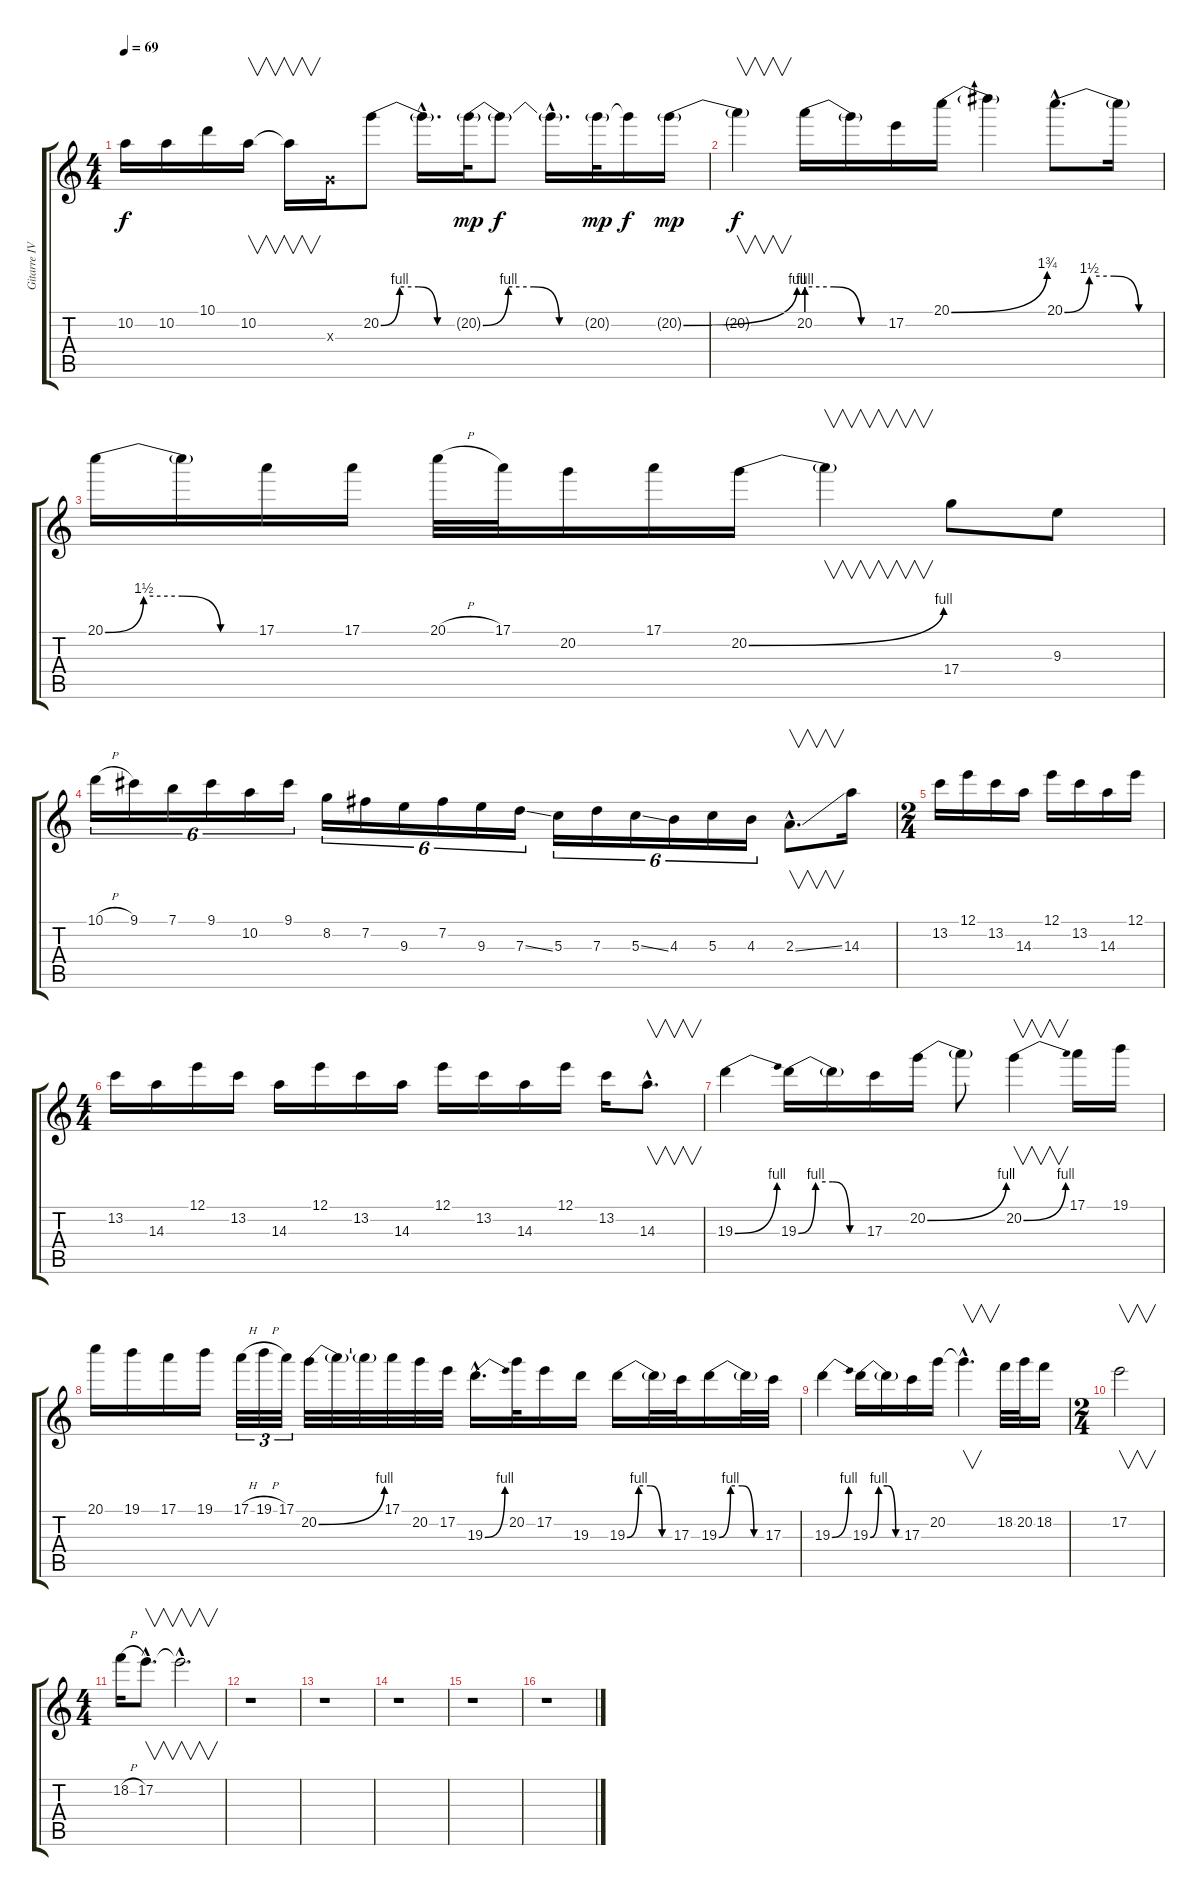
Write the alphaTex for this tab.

\track ("Gitarre IV (solo)" "Gitarre IV") {instrument overdrivenguitar}
\staff {score tabs}
\tuning (E4 B3 G3 D3 A2 E2) {hide}
\ts (4 4)
\tempo 69
\clef g2
\ks c
10.2{t}.16{dy f} 10.2.16 10.1.16 10.2.16{v} 10.2{t}.16{v} 0.3{x}.16 20.2{be (custom 0 0 15 4 30 4 45 0 60 0)}.8 20.2{hac t}.16{d} 20.2{be (custom 0 0 15 4 30 4 45 0 60 0) g}.32{dy mp} 20.2{t}.8{dy f} 20.2{hac t}.16{d} 20.2{g}.32{dy mp} 20.2{t}.16{dy f} 20.2{be (bend 0 0 60 4) g}.16{dy mp} |
20.2{t}.4{v dy f} 20.2{be (custom 0 4 20 4 40 0 60 0)}.16 20.2{t}.16 17.2.16 20.1{be (bend 0 0 60 7)}.16 20.1{t}.4 20.1{be (custom 0 0 15 6 30 6 45 0 60 0) hac}.8{d} 20.1{t}.16 |
20.1{be (custom 0 0 15 6 30 6 45 0 60 0)}.16 20.1{t}.16 17.1.16 17.1.16 20.1{h}.32 17.1.32 20.2.16 17.1.16 20.2{be (bend 0 0 60 4)}.16 20.2{t}.4{v} 17.4.8 9.3.8 |
10.1{h}.16{tu (6 4)} 9.1.16{tu (6 4)} 7.1.16{tu (6 4)} 9.1.16{tu (6 4)} 10.2.16{tu (6 4)} 9.1.16{tu (6 4)} 8.2.16{tu (6 4)} 7.2.16{tu (6 4)} 9.3.16{tu (6 4)} 7.2.16{tu (6 4)} 9.3.16{tu (6 4)} 7.3{ss}.16{tu (6 4)} 5.3.16{tu (6 4)} 7.3.16{tu (6 4)} 5.3{ss}.16{tu (6 4)} 4.3.16{tu (6 4)} 5.3.16{tu (6 4)} 4.3.16{tu (6 4)} 2.3{ss hac}.8{v d} 14.3.16 |
\ts (2 4)
13.2.16 12.1.16 13.2.16 14.3.16 12.1.16 13.2.16 14.3.16 12.1.16 |
\ts (4 4)
13.2.16 14.3.16 12.1.16 13.2.16 14.3.16 12.1.16 13.2.16 14.3.16 12.1.16 13.2.16 14.3.16 12.1.16 13.2.16 14.3{hac}.8{v d} |
19.3{be (bend 0 0 60 4)}.4 19.3{be (custom 0 0 15 4 30 4 45 0 60 0)}.16 19.3{t}.16 17.3.16 20.2{be (bend 0 0 60 4)}.16 20.2{t}.8 20.2{be (bend 0 0 60 4)}.4{v} 17.1.16 19.1.16 |
20.1.16 19.1.16 17.1.16 19.1.16 17.1{h}.32{tu (3 2)} 19.1{h}.32{tu (3 2)} 17.1.32{tu (3 2)} 20.2{be (bend 0 0 60 4)}.32 20.2{t}.32 20.2{t}.32 17.1.32 20.2.32 17.2.32 19.3{be (bend 0 0 60 4) hac}.16{d} 20.2.32 17.2.16 19.3.16 19.3{be (custom 0 0 15 4 30 4 45 0 60 0)}.16 19.3{t}.32 17.3.32 19.3{be (custom 0 0 15 4 30 4 45 0 60 0)}.16 19.3{t}.32 17.3.32 |
19.3{be (bend 0 0 60 4)}.4 19.3{be (custom 0 0 15 4 30 4 45 0 60 0)}.16 19.3{t}.16 17.3.16 20.2.16 20.2{hac t}.4{v d} 18.2.32 20.2.32 18.2.16 |
\ts (2 4)
17.2.2{v} |
\ts (4 4)
18.2{h}.16 17.2{hac}.8{v d} 17.2{hac t}.2{v d} |
r.1 |
r.1 |
r.1 |
r.1 |
r.1
